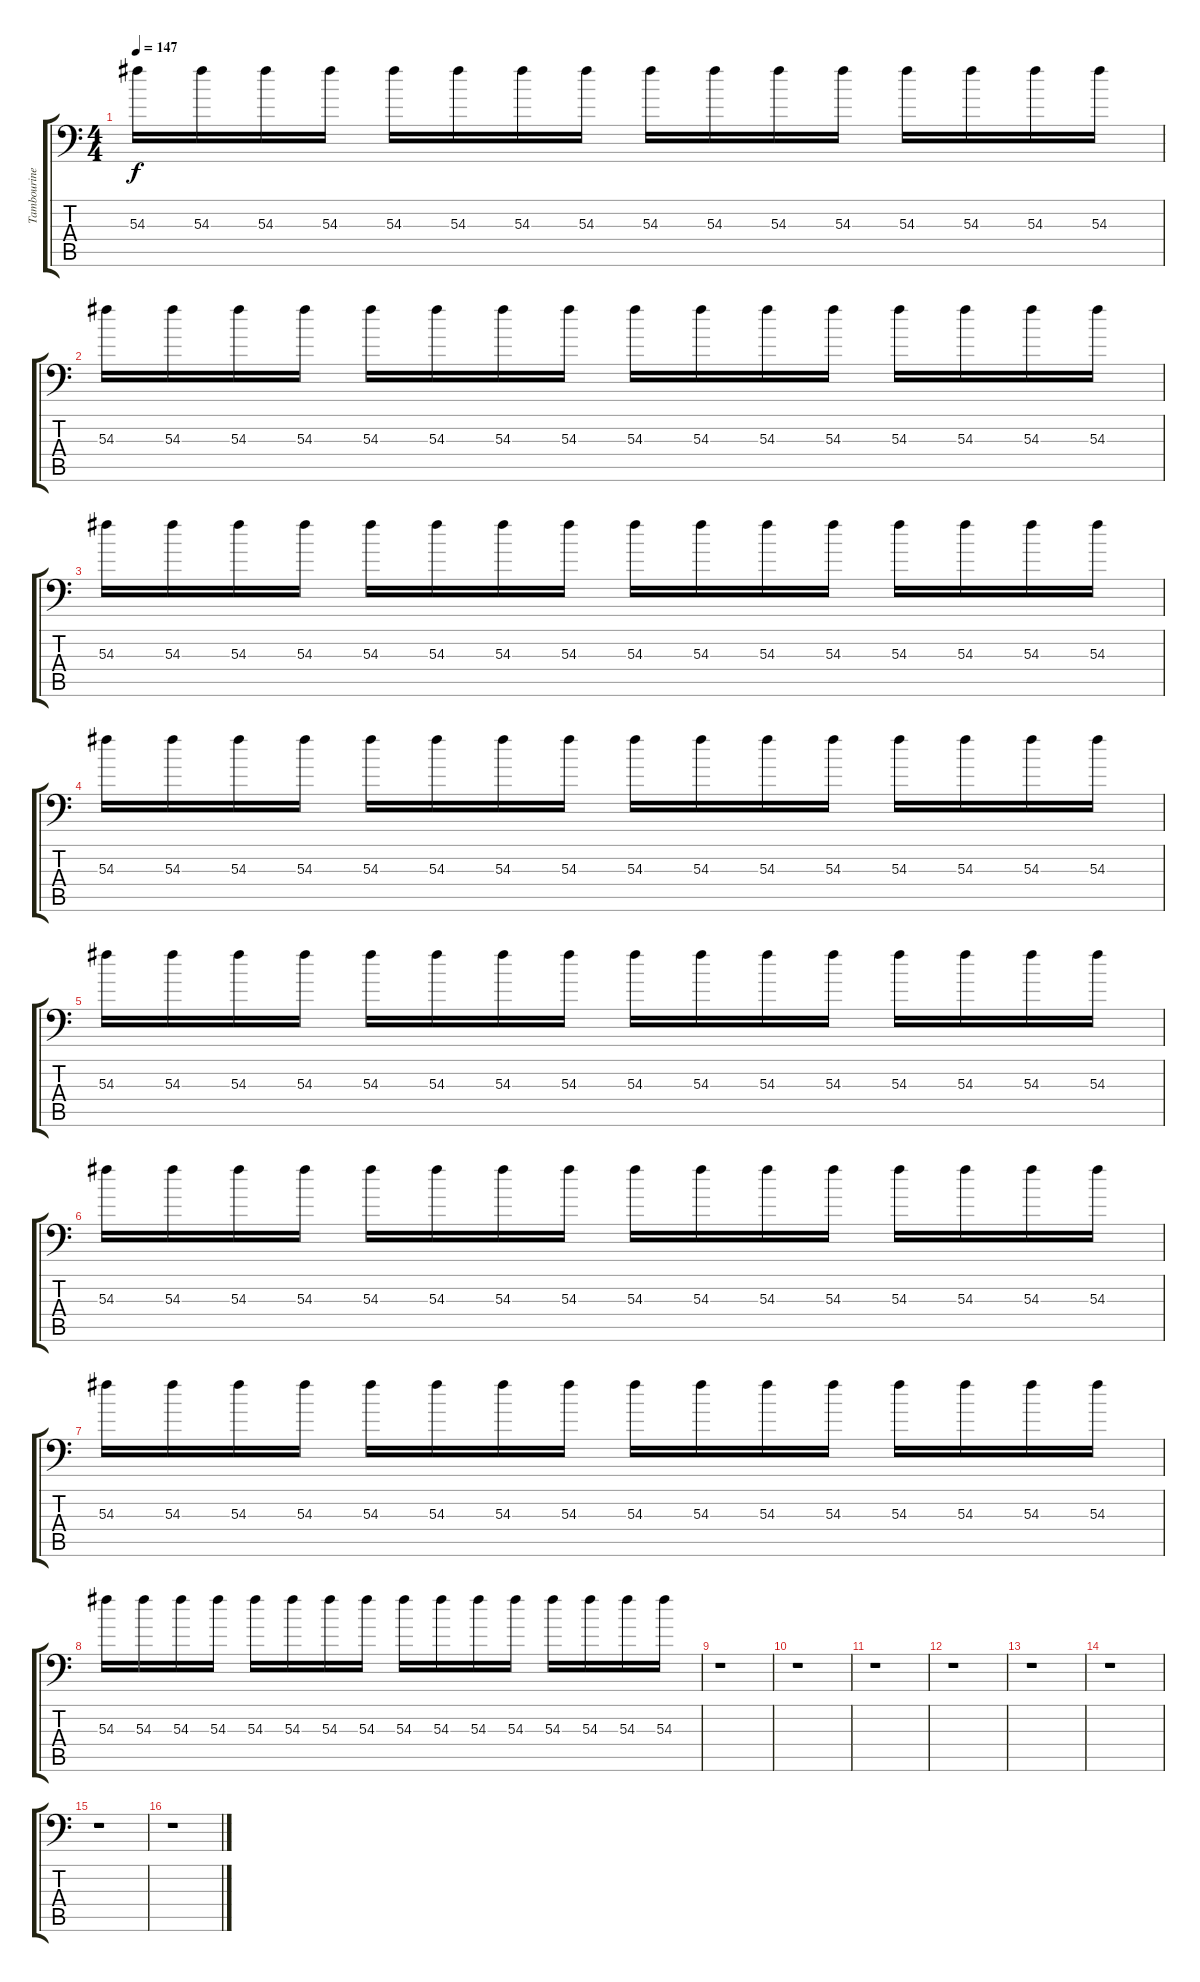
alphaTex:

\track ("Tambourine" "Tambourine") {instrument acousticgrandpiano}
\staff {score tabs}
\tuning (C-1 C-1 C-1 C-1 C-1 C-1) {hide}
\ts (4 4)
\tempo 147
\clef f4
\ks c
54.3.16{dy f} 54.3.16 54.3.16 54.3.16 54.3.16 54.3.16 54.3.16 54.3.16 54.3.16 54.3.16 54.3.16 54.3.16 54.3.16 54.3.16 54.3.16 54.3.16 |
54.3.16 54.3.16 54.3.16 54.3.16 54.3.16 54.3.16 54.3.16 54.3.16 54.3.16 54.3.16 54.3.16 54.3.16 54.3.16 54.3.16 54.3.16 54.3.16 |
54.3.16 54.3.16 54.3.16 54.3.16 54.3.16 54.3.16 54.3.16 54.3.16 54.3.16 54.3.16 54.3.16 54.3.16 54.3.16 54.3.16 54.3.16 54.3.16 |
54.3.16 54.3.16 54.3.16 54.3.16 54.3.16 54.3.16 54.3.16 54.3.16 54.3.16 54.3.16 54.3.16 54.3.16 54.3.16 54.3.16 54.3.16 54.3.16 |
54.3.16 54.3.16 54.3.16 54.3.16 54.3.16 54.3.16 54.3.16 54.3.16 54.3.16 54.3.16 54.3.16 54.3.16 54.3.16 54.3.16 54.3.16 54.3.16 |
54.3.16 54.3.16 54.3.16 54.3.16 54.3.16 54.3.16 54.3.16 54.3.16 54.3.16 54.3.16 54.3.16 54.3.16 54.3.16 54.3.16 54.3.16 54.3.16 |
54.3.16 54.3.16 54.3.16 54.3.16 54.3.16 54.3.16 54.3.16 54.3.16 54.3.16 54.3.16 54.3.16 54.3.16 54.3.16 54.3.16 54.3.16 54.3.16 |
54.3.16 54.3.16 54.3.16 54.3.16 54.3.16 54.3.16 54.3.16 54.3.16 54.3.16 54.3.16 54.3.16 54.3.16 54.3.16 54.3.16 54.3.16 54.3.16 |
r.1 |
r.1 |
r.1 |
r.1 |
r.1 |
r.1 |
r.1 |
r.1
